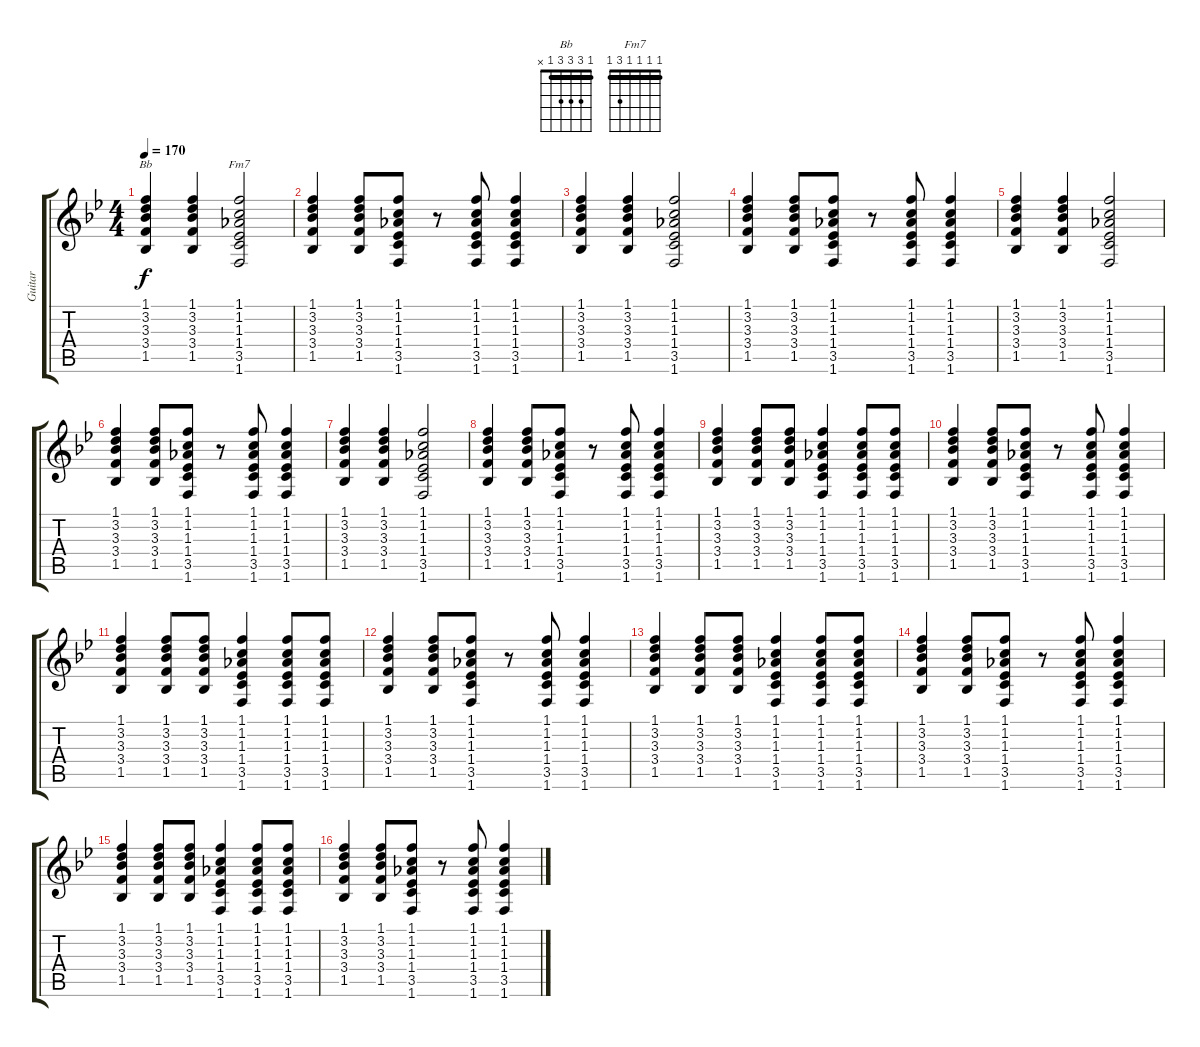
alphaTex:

\track ("Guitar" "Guitar") {instrument electricguitarjazz}
\staff {score tabs}
\tuning (E4 B3 G3 D3 A2 E2) {hide}
\chord ("Bb" 1 3 3 3 1 x) {barre 1}
\chord ("Fm7" 1 1 1 1 3 1) {barre 1}
\ts (4 4)
\tempo 170
\clef g2
\ks bb
(1.1 3.2 3.3 3.4 1.5).4{ch "Bb" dy f} (1.1 3.2 3.3 3.4 1.5).4 (1.1 1.2 1.3 1.4 3.5 1.6).2{ch "Fm7"} |
(1.1 3.2 3.3 3.4 1.5).4 (1.1 3.2 3.3 3.4 1.5).8 (1.1 1.2 1.3 1.4 3.5 1.6).8 r.8 (1.1 1.2 1.3 1.4 3.5 1.6).8 (1.1 1.2 1.3 1.4 3.5 1.6).4 |
(1.1 3.2 3.3 3.4 1.5).4 (1.1 3.2 3.3 3.4 1.5).4 (1.1 1.2 1.3 1.4 3.5 1.6).2 |
(1.1 3.2 3.3 3.4 1.5).4 (1.1 3.2 3.3 3.4 1.5).8 (1.1 1.2 1.3 1.4 3.5 1.6).8 r.8 (1.1 1.2 1.3 1.4 3.5 1.6).8 (1.1 1.2 1.3 1.4 3.5 1.6).4 |
(1.1 3.2 3.3 3.4 1.5).4 (1.1 3.2 3.3 3.4 1.5).4 (1.1 1.2 1.3 1.4 3.5 1.6).2 |
(1.1 3.2 3.3 3.4 1.5).4 (1.1 3.2 3.3 3.4 1.5).8 (1.1 1.2 1.3 1.4 3.5 1.6).8 r.8 (1.1 1.2 1.3 1.4 3.5 1.6).8 (1.1 1.2 1.3 1.4 3.5 1.6).4 |
(1.1 3.2 3.3 3.4 1.5).4 (1.1 3.2 3.3 3.4 1.5).4 (1.1 1.2 1.3 1.4 3.5 1.6).2 |
(1.1 3.2 3.3 3.4 1.5).4 (1.1 3.2 3.3 3.4 1.5).8 (1.1 1.2 1.3 1.4 3.5 1.6).8 r.8 (1.1 1.2 1.3 1.4 3.5 1.6).8 (1.1 1.2 1.3 1.4 3.5 1.6).4 |
(1.1 3.2 3.3 3.4 1.5).4 (1.1 3.2 3.3 3.4 1.5).8 (1.1 3.2 3.3 3.4 1.5).8 (1.1 1.2 1.3 1.4 3.5 1.6).4 (1.1 1.2 1.3 1.4 3.5 1.6).8 (1.1 1.2 1.3 1.4 3.5 1.6).8 |
(1.1 3.2 3.3 3.4 1.5).4 (1.1 3.2 3.3 3.4 1.5).8 (1.1 1.2 1.3 1.4 3.5 1.6).8 r.8 (1.1 1.2 1.3 1.4 3.5 1.6).8 (1.1 1.2 1.3 1.4 3.5 1.6).4 |
(1.1 3.2 3.3 3.4 1.5).4 (1.1 3.2 3.3 3.4 1.5).8 (1.1 3.2 3.3 3.4 1.5).8 (1.1 1.2 1.3 1.4 3.5 1.6).4 (1.1 1.2 1.3 1.4 3.5 1.6).8 (1.1 1.2 1.3 1.4 3.5 1.6).8 |
(1.1 3.2 3.3 3.4 1.5).4 (1.1 3.2 3.3 3.4 1.5).8 (1.1 1.2 1.3 1.4 3.5 1.6).8 r.8 (1.1 1.2 1.3 1.4 3.5 1.6).8 (1.1 1.2 1.3 1.4 3.5 1.6).4 |
(1.1 3.2 3.3 3.4 1.5).4 (1.1 3.2 3.3 3.4 1.5).8 (1.1 3.2 3.3 3.4 1.5).8 (1.1 1.2 1.3 1.4 3.5 1.6).4 (1.1 1.2 1.3 1.4 3.5 1.6).8 (1.1 1.2 1.3 1.4 3.5 1.6).8 |
(1.1 3.2 3.3 3.4 1.5).4 (1.1 3.2 3.3 3.4 1.5).8 (1.1 1.2 1.3 1.4 3.5 1.6).8 r.8 (1.1 1.2 1.3 1.4 3.5 1.6).8 (1.1 1.2 1.3 1.4 3.5 1.6).4 |
(1.1 3.2 3.3 3.4 1.5).4 (1.1 3.2 3.3 3.4 1.5).8 (1.1 3.2 3.3 3.4 1.5).8 (1.1 1.2 1.3 1.4 3.5 1.6).4 (1.1 1.2 1.3 1.4 3.5 1.6).8 (1.1 1.2 1.3 1.4 3.5 1.6).8 |
(1.1 3.2 3.3 3.4 1.5).4 (1.1 3.2 3.3 3.4 1.5).8 (1.1 1.2 1.3 1.4 3.5 1.6).8 r.8 (1.1 1.2 1.3 1.4 3.5 1.6).8 (1.1 1.2 1.3 1.4 3.5 1.6).4
